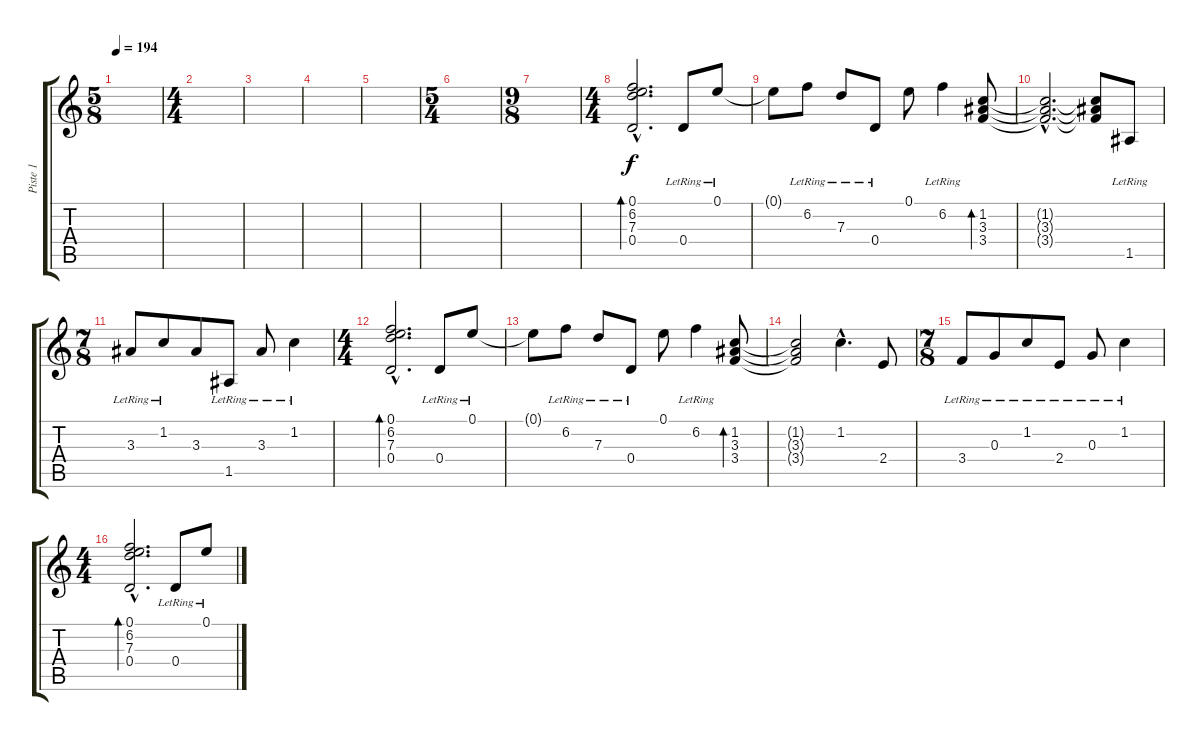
\track ("Piste 1" "Piste 1") {instrument electricguitarclean}
\staff {score tabs}
\tuning (E4 B3 G3 D3 A2 E2) {hide}
\ts (5 8)
\tempo 194
\clef g2
\ks c
|
\ts (4 4)
|
|
|
|
\ts (5 4)
|
\ts (9 8)
|
\ts (4 4)
(0.1{hac} 6.2{hac} 7.3{hac} 0.4{hac}).2{d bd 240 dy f} 0.4{lr}.8 0.1{lr}.8 |
0.1{t}.8 6.2{lr}.8 7.3{lr}.8 0.4{lr}.8 0.1.8 6.2{lr}.4 (1.2 3.3 3.4).8{bd 240} |
(1.2{hac t} 3.3{hac t} 3.4{hac t}).2{d} (1.2{t} 3.3{t} 3.4{t}).8 1.5{lr}.8 |
\ts (7 8)
3.3{lr}.8 1.2{lr}.8 3.3.8 1.5{lr}.8 3.3{lr}.8 1.2{lr}.4 |
\ts (4 4)
(0.1{hac} 6.2{hac} 7.3{hac} 0.4{hac}).2{d bd 240} 0.4{lr}.8 0.1{lr}.8 |
0.1{t}.8 6.2{lr}.8 7.3{lr}.8 0.4{lr}.8 0.1.8 6.2{lr}.4 (1.2 3.3 3.4).8{bd 240} |
(1.2{t} 3.3{t} 3.4{t}).2 1.2{hac}.4{d} 2.4.8 |
\ts (7 8)
3.4{lr}.8 0.3{lr}.8 1.2{lr}.8 2.4{lr}.8 0.3{lr}.8 1.2{lr}.4 |
\ts (4 4)
(0.1{hac} 6.2{hac} 7.3{hac} 0.4{hac}).2{d bd 240} 0.4{lr}.8 0.1{lr}.8
